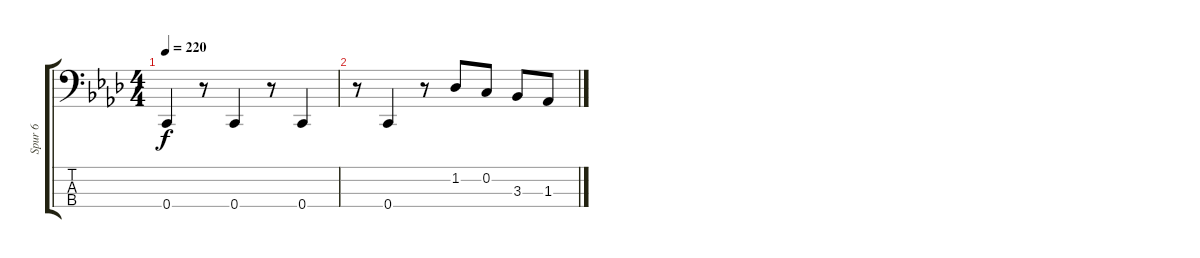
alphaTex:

\track ("Spur 6" "Spur 6") {instrument electricbassfinger}
\staff {score tabs}
\tuning (F2 C2 G1 C1) {hide}
\ts (4 4)
\tempo 220
\clef f4
\ks fminor
0.4.4{dy f} r.8 0.4.4 r.8 0.4.4 |
r.8 0.4.4 r.8 1.2.8 0.2.8 3.3.8 1.3.8
